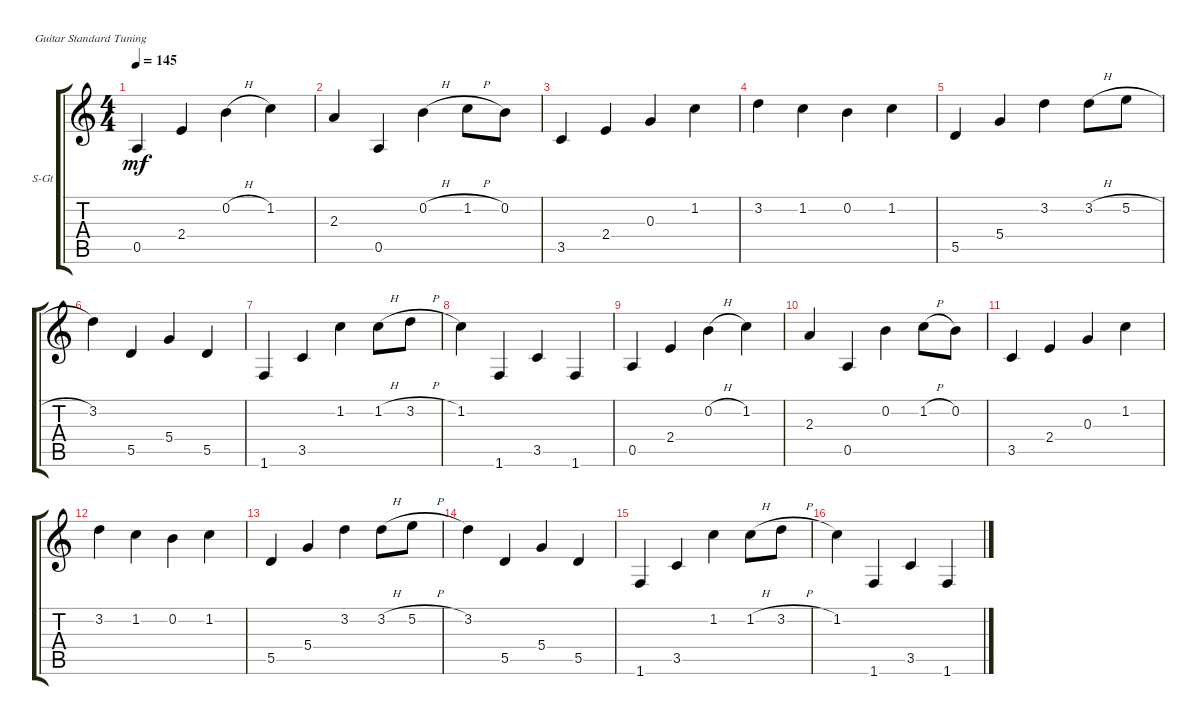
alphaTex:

\defaultSystemsLayout 4
\bracketExtendMode groupsimilarinstruments
\firstSystemTrackNameOrientation horizontal
\otherSystemsTrackNameOrientation horizontal
\track ("Steel Guitar" "S-Gt") {instrument acousticguitarsteel}
\staff {score tabs}
\tuning (E4 B3 G3 D3 A2 E2)
\ts (4 4)
\tempo 145
\clef g2
\ks c
0.5.4{dy mf} 2.4.4 0.2{h}.4 1.2.4 |
2.3.4 0.5.4 0.2{h}.4 1.2{h}.8 0.2.8 |
3.5.4 2.4.4 0.3.4 1.2.4 |
3.2.4 1.2.4 0.2.4 1.2.4 |
5.5.4 5.4.4 3.2.4 3.2{h}.8 5.2{h}.8 |
3.2.4 5.5.4 5.4.4 5.5.4 |
1.6.4 3.5.4 1.2.4 1.2{h}.8 3.2{h}.8 |
1.2.4 1.6.4 3.5.4 1.6.4 |
0.5.4 2.4.4 0.2{h}.4 1.2.4 |
2.3.4 0.5.4 0.2.4 1.2{h}.8 0.2.8 |
3.5.4 2.4.4 0.3.4 1.2.4 |
3.2.4 1.2.4 0.2.4 1.2.4 |
5.5.4 5.4.4 3.2.4 3.2{h}.8 5.2{h}.8 |
3.2.4 5.5.4 5.4.4 5.5.4 |
1.6.4 3.5.4 1.2.4 1.2{h}.8 3.2{h}.8 |
1.2.4 1.6.4 3.5.4 1.6.4
